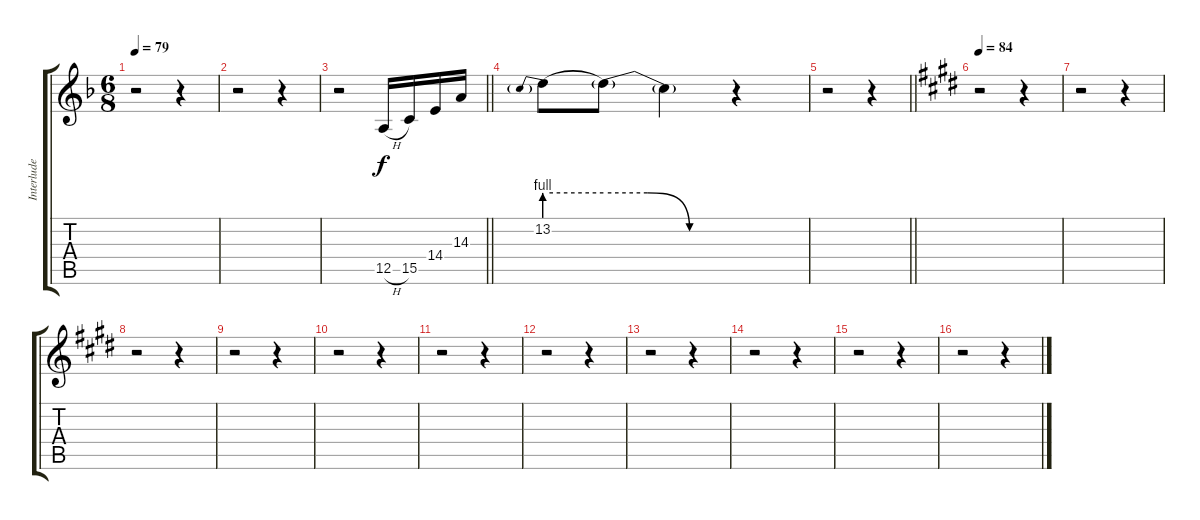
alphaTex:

\track ("Interlude Section" "Interlude ") {instrument englishhorn}
\staff {score tabs}
\tuning (E4 B3 G3 D3 A2 E2) {hide}
\ts (6 8)
\tempo 79
\clef g2
\ks f
r.2{dy f} r.4 |
r.2 r.4 |
\barLineRight lightlight
r.2 12.5{h}.16 15.5.16 14.4.16 14.3.16 |
13.2{be (prebend 0 4 60 4)}.8 13.2{be (custom 0 4 20 4 40 0 60 0) t}.8 13.2{t}.4 r.4 |
\barLineRight lightlight
r.2 r.4 |
\tempo 84
\ks e
r.2 r.4 |
r.2 r.4 |
r.2 r.4 |
r.2 r.4 |
r.2 r.4 |
r.2 r.4 |
r.2 r.4 |
r.2 r.4 |
r.2 r.4 |
r.2 r.4 |
r.2 r.4
